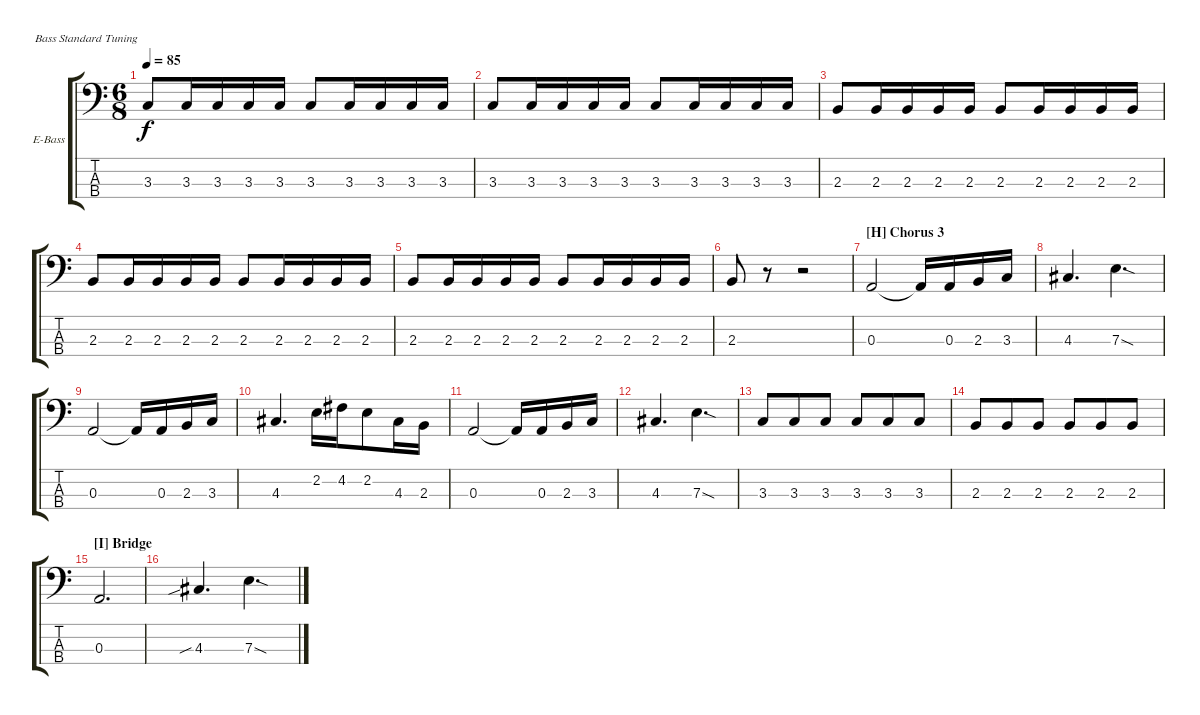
\defaultSystemsLayout 4
\bracketExtendMode groupsimilarinstruments
\firstSystemTrackNameOrientation horizontal
\otherSystemsTrackNameOrientation horizontal
\track ("Bass" "E-Bass") {instrument electricbassfinger}
\staff {score tabs}
\tuning (G2 D2 A1 E1)
\ts (6 8)
\tempo 85
\clef f4
\ks c
3.3.8{dy f} 3.3.16 3.3.16 3.3.16 3.3.16 3.3.8 3.3.16 3.3.16 3.3.16 3.3.16 |
3.3.8 3.3.16 3.3.16 3.3.16 3.3.16 3.3.8 3.3.16 3.3.16 3.3.16 3.3.16 |
2.3.8 2.3.16 2.3.16 2.3.16 2.3.16 2.3.8 2.3.16 2.3.16 2.3.16 2.3.16 |
2.3.8 2.3.16 2.3.16 2.3.16 2.3.16 2.3.8 2.3.16 2.3.16 2.3.16 2.3.16 |
2.3.8 2.3.16 2.3.16 2.3.16 2.3.16 2.3.8 2.3.16 2.3.16 2.3.16 2.3.16 |
2.3.8 r.8 r.2 |
\section ("H" "Chorus 3")
0.3.2 0.3{t}.16 0.3.16 2.3.16 3.3.16 |
4.3.4{d} 7.3{sod}.4{d} |
0.3.2 0.3{t}.16 0.3.16 2.3.16 3.3.16 |
4.3.4{d} 2.2.16 4.2.16 2.2.8 4.3.16 2.3.16 |
0.3.2 0.3{t}.16 0.3.16 2.3.16 3.3.16 |
4.3.4{d} 7.3{sod}.4{d} |
3.3.8 3.3.8 3.3.8 3.3.8 3.3.8 3.3.8 |
2.3.8 2.3.8 2.3.8 2.3.8 2.3.8 2.3.8 |
\section ("I" "Bridge")
0.3.2{d} |
4.3{sib}.4{d} 7.3{sod}.4{d}
